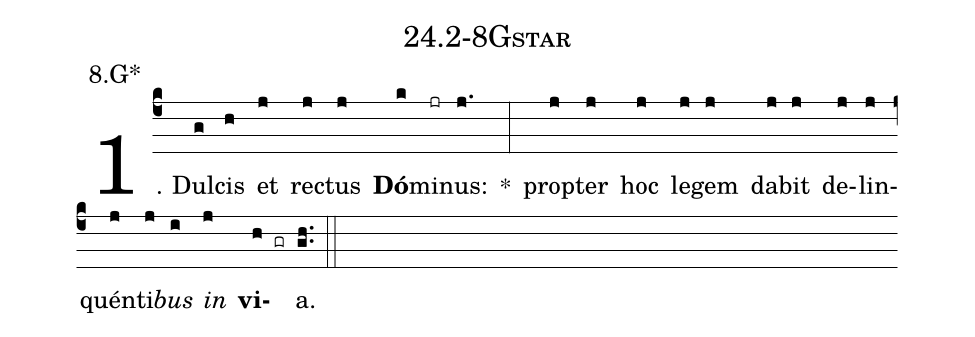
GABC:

name: 24.2-8Gstar;
annotation: 8.G*;
%%
(c4)1. Dul(g)cis(h) et(j) rec(j)tus(j) <b>Dó</b>(k)mi(jr)nus:(j.) *(:) prop(j)ter(j) hoc(j) le(j)gem(j) da(j)bit(j) de(j)lin(j)quén(j)ti(j)<i>bus</i>(i) <i>in</i>(j) <b>vi</b>(h gr)a.(gh..) (::)


%E(j) u(j) o(i) u(j) a(h) e.(gh..) (::)
